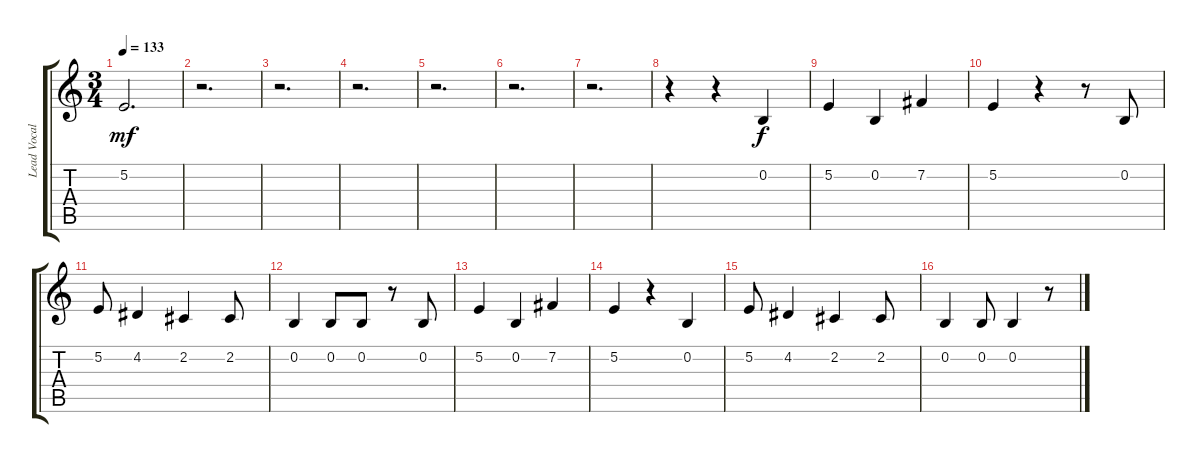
\track ("Lead Vocals" "Lead Vocal") {instrument tenorsax}
\staff {score tabs}
\tuning (E4 B3 G3 D3 A2 E2) {hide}
\ts (3 4)
\tempo 133
\clef g2
\ks c
5.2{t}.2{d dy mf} |
r.2{d} |
r.2{d} |
r.2{d} |
r.2{d} |
r.2{d} |
r.2{d} |
r.4 r.4 0.2.4{dy f} |
5.2.4 0.2.4 7.2.4 |
5.2.4 r.4 r.8 0.2.8 |
5.2.8 4.2.4 2.2.4 2.2.8 |
0.2.4 0.2.8 0.2.8 r.8 0.2.8 |
5.2.4 0.2.4 7.2.4 |
5.2.4 r.4 0.2.4 |
5.2.8 4.2.4 2.2.4 2.2.8 |
0.2.4 0.2.8 0.2.4 r.8
